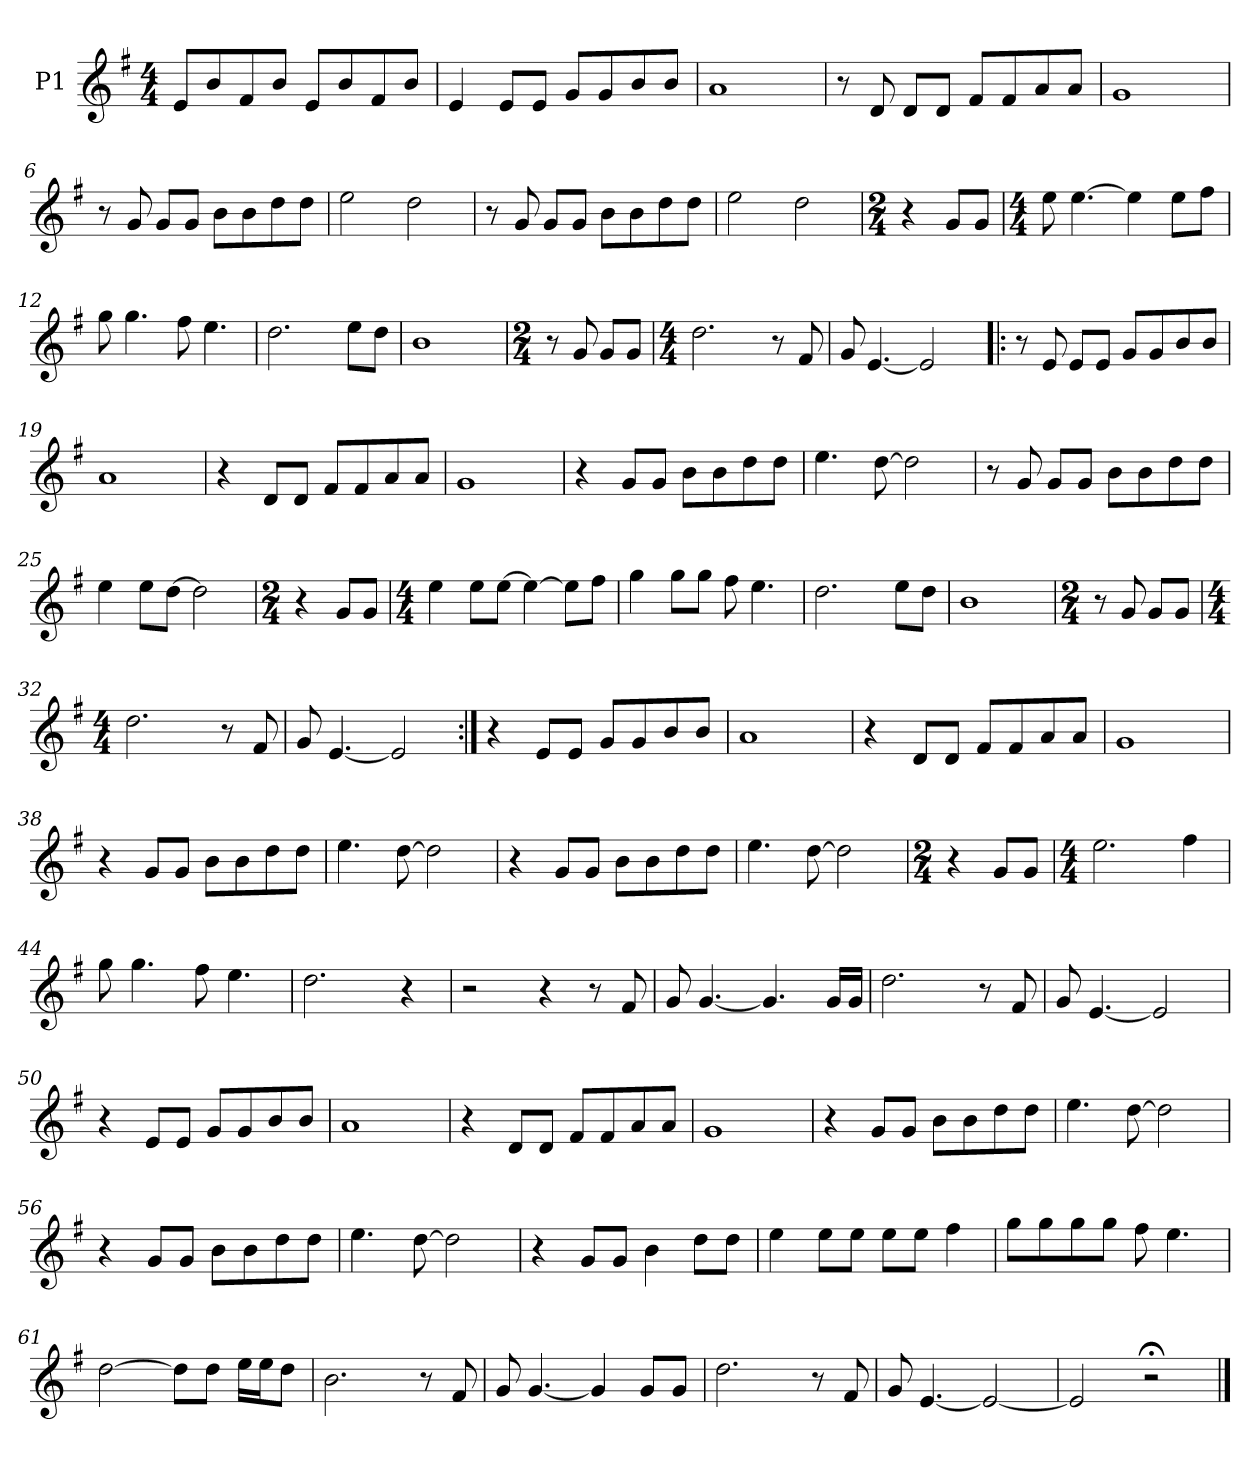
**kern
*part1
*staff1
*I"P1
*clefG2
*k[f#]
*e:
*M4/4
*MM105
=1
8e/L
8b/
8f#/
8b/J
8e/L
8b/
8f#/
8b/J
=2
4e/
8e/L
8e/J
8g/L
8g/
8b/
8b/J
=3
1a
=4
8r
8d/
8d/L
8d/J
8f#/L
8f#/
8a/
8a/J
=5
1g
!!LO:LB:g=z
=6
8r
8g/
8g/L
8g/J
8b\L
8b\
8dd\
8dd\J
=7
2ee\
2dd\
=8
8r
8g/
8g/L
8g/J
8b\L
8b\
8dd\
8dd\J
=9
2ee\
2dd\
=10
*M2/4
4r
8g/L
8g/J
!!LO:LB:g=z
=11
*M4/4
8ee\
[>4.ee\
4ee\]
8ee\L
8ff#\J
=12
8gg\
4.gg\
8ff#\
4.ee\
=13
2.dd\
8ee\L
8dd\J
=14
1b
=15
*M2/4
8r
8g/
8g/L
8g/J
=16
*M4/4
2.dd\
8r
8f#/
!!LO:LB:g=z
=17
8g/
[<4.e/
2e/]
=18!|:
8r
8e/
8e/L
8e/J
8g/L
8g/
8b/
8b/J
=19
1a
=20
4r
8d/L
8d/J
8f#/L
8f#/
8a/
8a/J
=21
1g
=22
4r
8g/L
8g/J
8b\L
8b\
8dd\
8dd\J
!!LO:LB:g=z
=23
4.ee\
[>8dd\
2dd\]
=24
8r
8g/
8g/L
8g/J
8b\L
8b\
8dd\
8dd\J
=25
4ee\
8ee\L
[>8dd\J
2dd\]
=26
*M2/4
4r
8g/L
8g/J
=27
*M4/4
4ee\
8ee\L
[>8ee\J
4ee\_
8ee\L]
8ff#\J
!!LO:LB:g=z
=28
4gg\
8gg\L
8gg\J
8ff#\
4.ee\
=29
2.dd\
8ee\L
8dd\J
=30
1b
=31
*M2/4
8r
8g/
8g/L
8g/J
=32
*M4/4
2.dd\
8r
8f#/
=33
8g/
[<4.e/
2e/]
!!LO:LB:g=z
=34:|!
4r
8e/L
8e/J
8g/L
8g/
8b/
8b/J
=35
1a
=36
4r
8d/L
8d/J
8f#/L
8f#/
8a/
8a/J
=37
1g
=38
4r
8g/L
8g/J
8b\L
8b\
8dd\
8dd\J
=39
4.ee\
[>8dd\
2dd\]
!!LO:LB:g=z
=40
4r
8g/L
8g/J
8b\L
8b\
8dd\
8dd\J
=41
4.ee\
[>8dd\
2dd\]
=42
*M2/4
4r
8g/L
8g/J
=43
*M4/4
2.ee\
4ff#\
=44
8gg\
4.gg\
8ff#\
4.ee\
=45
2.dd\
4r
!!LO:LB:g=z
=46
2r
4r
8r
8f#/
=47
8g/
[<4.g/
4.g/]
16g/LL
16g/JJ
=48
2.dd\
8r
8f#/
=49
8g/
[<4.e/
2e/]
=50
4r
8e/L
8e/J
8g/L
8g/
8b/
8b/J
=51
1a
!!LO:LB:g=z
=52
4r
8d/L
8d/J
8f#/L
8f#/
8a/
8a/J
=53
1g
=54
4r
8g/L
8g/J
8b\L
8b\
8dd\
8dd\J
=55
4.ee\
[>8dd\
2dd\]
=56
4r
8g/L
8g/J
8b\L
8b\
8dd\
8dd\J
=57
4.ee\
[>8dd\
2dd\]
!!LO:PB:g=z
=58
4r
8g/L
8g/J
4b\
8dd\L
8dd\J
=59
4ee\
8ee\L
8ee\J
8ee\L
8ee\J
4ff#\
=60
8gg\L
8gg\
8gg\
8gg\J
8ff#\
4.ee\
=61
[>2dd\
8dd\L]
8dd\J
16ee\LL
16ee\J
8dd\J
!!LO:LB:g=z
=62
2.b\
8r
8f#/
=63
8g/
[<4.g/
4g/]
8g/L
8g/J
=64
2.dd\
8r
8f#/
=65
8g/
[<4.e/
2e/_
=66
2e/]
2r;<
==
*-
